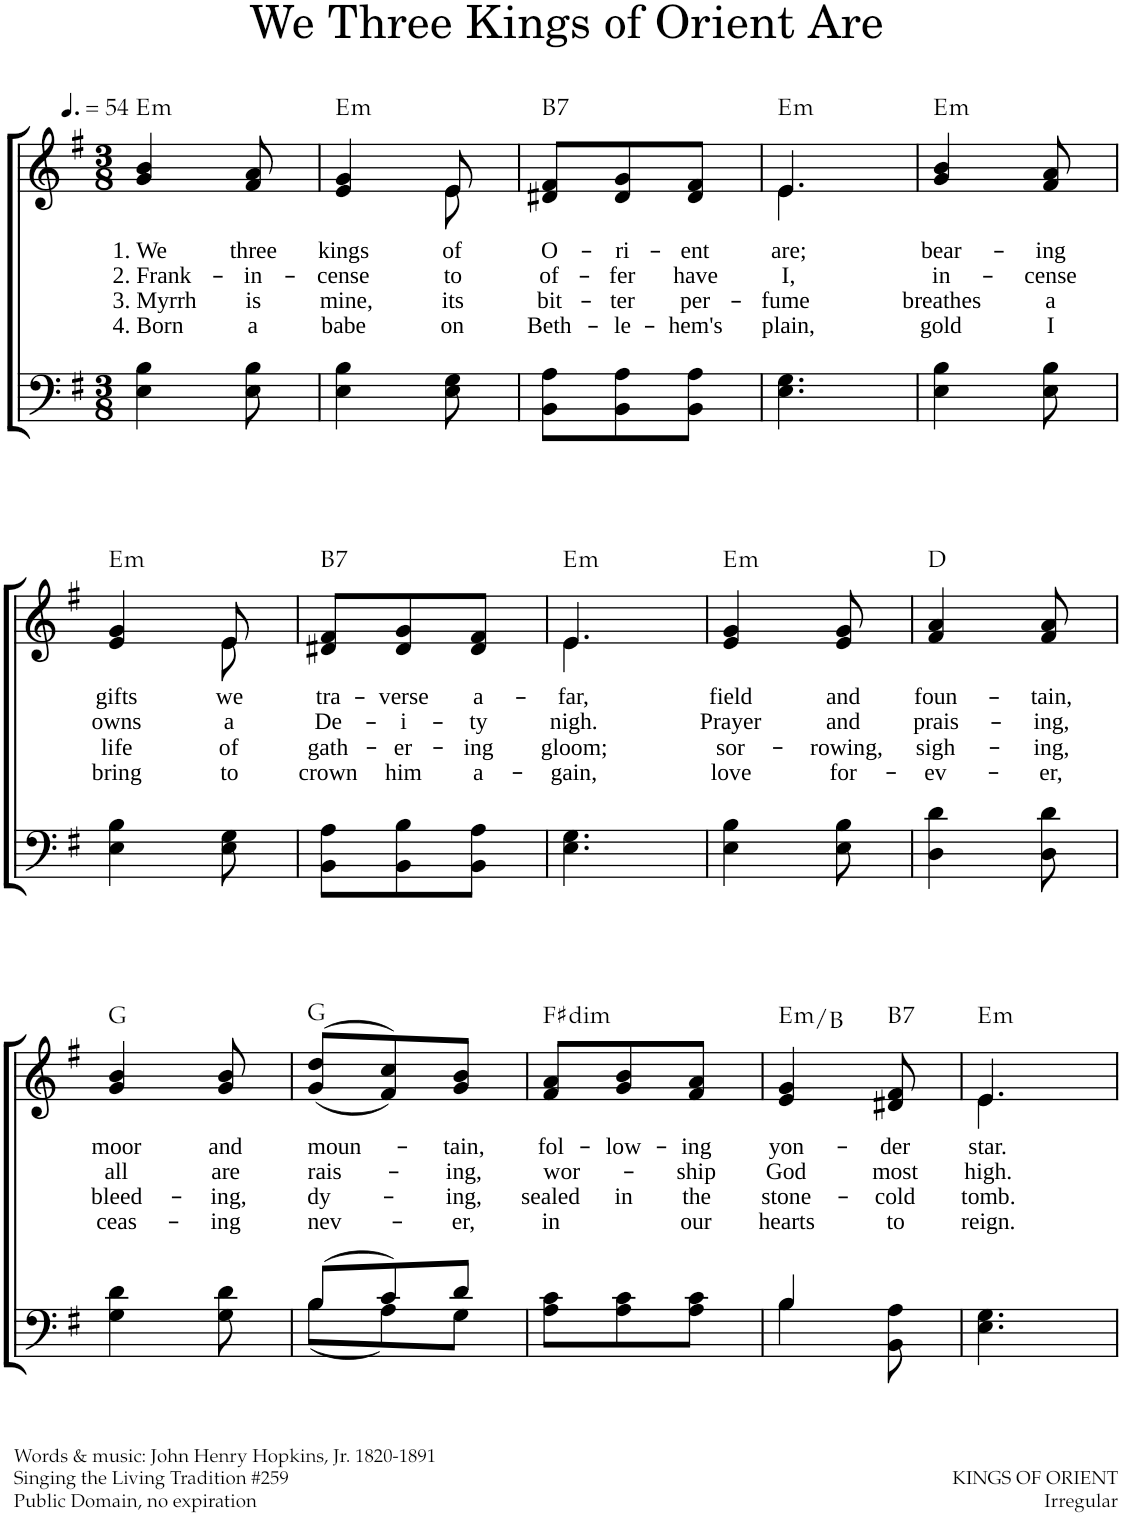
**kern	**kern	**text	**text	**text	**text	**harte
*part2	*part1	*part1	*part1	*part1	*part1	*part1
*staff2	*staff1	*staff1	*staff1	*staff1	*staff1	*
*I"Piano	*I"Piano	*	*	*	*	*
*I'Pno	*I'Pno	*	*	*	*	*
*clefF4	*clefG2	*	*	*	*	*
*k[f#]	*k[f#]	*	*	*	*	*
*M3/8	*M3/8	*	*	*	*	*
*MM81	*MM81	*	*	*	*	*
=	=	=	=	=	=	=
!	!	!LO:LY:b	!LO:LY:b	!LO:LY:b	!LO:LY:b	!LO:H:kt=m
4E\ 4B\	4g/ 4b/	1. We	2. Frank-	3. Myrrh	4. Born	E:min
!	!	!LO:LY:b	!LO:LY:b	!LO:LY:b	!LO:LY:b	!
8E\ 8B\	8f#/ 8a/	three	-in-	is	a	.
=1	=1	=1	=1	=1	=1	=1
!	!	!LO:LY:b	!LO:LY:b	!LO:LY:b	!LO:LY:b	!LO:H:kt=m
*	*^	*	*	*	*	*
4E\ 4B\	4e/ 4g/	4ryy	kings	-cense	mine,	babe	E:min
!	!	!	!LO:LY:b	!LO:LY:b	!LO:LY:b	!LO:LY:b	!
8E\ 8G\	8e/	8e\	of	to	its	on	.
=2	=2	=2	=2	=2	=2	=2	=2
!	!	!	!LO:LY:b	!LO:LY:b	!LO:LY:b	!LO:LY:b	!LO:H:kt=7
*	*v	*v	*	*	*	*	*
8BB\ 8A\L	8d#X/ 8f#/L	O-	of-	bit-	Beth-	B:7
!	!	!LO:LY:b	!LO:LY:b	!LO:LY:b	!LO:LY:b	!
8BB\ 8A\	8d#/ 8g/	-ri-	-fer	-ter	-le-	.
!	!	!LO:LY:b	!LO:LY:b	!LO:LY:b	!LO:LY:b	!
8BB\ 8A\J	8d#/ 8f#/J	-ent	have	per-	-hem's	.
=3	=3	=3	=3	=3	=3	=3
!	!	!LO:LY:b	!LO:LY:b	!LO:LY:b	!LO:LY:b	!LO:H:kt=m
*	*^	*	*	*	*	*
4.E\ 4.G\	4.e/	4.e\	are;	I,	-fume	plain,	E:min
=4	=4	=4	=4	=4	=4	=4	=4
!	!	!	!LO:LY:b	!LO:LY:b	!LO:LY:b	!LO:LY:b	!LO:H:kt=m
*	*v	*v	*	*	*	*	*
4E\ 4B\	4g/ 4b/	bear-	in-	breathes	gold	E:min
!	!	!LO:LY:b	!LO:LY:b	!LO:LY:b	!LO:LY:b	!
8E\ 8B\	8f#/ 8a/	-ing	-cense	a	I	.
!!LO:LB:g=z
=5	=5	=5	=5	=5	=5	=5
!	!	!LO:LY:b	!LO:LY:b	!LO:LY:b	!LO:LY:b	!LO:H:kt=m
*	*^	*	*	*	*	*
4E\ 4B\	4e/ 4g/	4ryy	gifts	owns	life	bring	E:min
!	!	!	!LO:LY:b	!LO:LY:b	!LO:LY:b	!LO:LY:b	!
8E\ 8G\	8e/	8e\	we	a	of	to	.
=6	=6	=6	=6	=6	=6	=6	=6
*^	*	*	*	*	*	*	*
!	!	!	!	!LO:LY:b	!LO:LY:b	!LO:LY:b	!LO:LY:b	!LO:H:kt=7
*	*	*v	*v	*	*	*	*	*
8BB\ 8A\L	8ryy	8d#X/ 8f#/L	tra-	De-	gath-	crown	B:7
!	!	!	!LO:LY:b	!LO:LY:b	!LO:LY:b	!LO:LY:b	!
8BB\	4B\	8d#/ 8g/	-verse	-i-	-er-	him	.
!	!	!	!LO:LY:b	!LO:LY:b	!LO:LY:b	!LO:LY:b	!
8BB\ 8A\J	.	8d#/ 8f#/J	a-	-ty	-ing	a-	.
*v	*v	*	*	*	*	*	*
=7	=7	=7	=7	=7	=7	=7
!	!	!LO:LY:b	!LO:LY:b	!LO:LY:b	!LO:LY:b	!LO:H:kt=m
*	*^	*	*	*	*	*
4.E\ 4.G\	4.e/	4.e\	-far,	nigh.	gloom;	-gain,	E:min
=8	=8	=8	=8	=8	=8	=8	=8
!	!	!	!LO:LY:b	!LO:LY:b	!LO:LY:b	!LO:LY:b	!LO:H:kt=m
*	*v	*v	*	*	*	*	*
4E\ 4B\	4e/ 4g/	field	Prayer	sor-	love	E:min
!	!	!LO:LY:b	!LO:LY:b	!LO:LY:b	!LO:LY:b	!
8E\ 8B\	8e/ 8g/	and	and	-rowing,	for-	.
=9	=9	=9	=9	=9	=9	=9
!	!	!LO:LY:b	!LO:LY:b	!LO:LY:b	!LO:LY:b	!
4D\ 4d\	4f#/ 4a/	foun-	prais-	sigh-	-ev-	D:maj
!	!	!LO:LY:b	!LO:LY:b	!LO:LY:b	!LO:LY:b	!
8D\ 8d\	8f#/ 8a/	-tain,	-ing,	-ing,	-er,	.
!!LO:LB:g=z
=10	=10	=10	=10	=10	=10	=10
!	!	!LO:LY:b	!LO:LY:b	!LO:LY:b	!LO:LY:b	!
4G\ 4d\	4g/ 4b/	moor	all	bleed-	ceas-	G:maj
!	!	!LO:LY:b	!LO:LY:b	!LO:LY:b	!LO:LY:b	!
8G\ 8d\	8g/ 8b/	and	are	-ing,	-ing	.
=11	=11	=11	=11	=11	=11	=11
*^	*	*	*	*	*	*
!	!	!	!LO:LY:b	!LO:LY:b	!LO:LY:b	!LO:LY:b	!
(>8B/L	(<8B\L	(<(>8g/ 8dd/L	moun-	rais-	dy-	nev-	G:maj
8c/)	8A\)	8f#/ 8cc/))	.	.	.	.	.
!	!	!	!LO:LY:b	!LO:LY:b	!LO:LY:b	!LO:LY:b	!
8d/J	8G\J	8g/ 8b/J	-tain,	-ing,	-ing,	-er,	.
=12	=12	=12	=12	=12	=12	=12	=12
!	!	!	!LO:LY:b	!LO:LY:b	!LO:LY:b	!LO:LY:b	!LO:H:kt=dim
*v	*v	*	*	*	*	*	*
8A\ 8c\L	8f#/ 8a/L	fol-	wor-	sealed	in	F#:dim
!	!	!LO:LY:b	!	!LO:LY:b	!	!
8A\ 8c\	8g/ 8b/	-low-	.	in	.	.
!	!	!LO:LY:b	!LO:LY:b	!LO:LY:b	!LO:LY:b	!
8A\ 8c\J	8f#/ 8a/J	-ing	-ship	the	our	.
=13	=13	=13	=13	=13	=13	=13
*^	*	*	*	*	*	*
!	!	!	!LO:LY:b	!LO:LY:b	!LO:LY:b	!LO:LY:b	!LO:H:kt=m
4B/	4B\	4e/ 4g/	yon-	God	stone-	hearts	E:min/5
!	!	!	!LO:LY:b	!LO:LY:b	!LO:LY:b	!LO:LY:b	!LO:H:kt=7
8BB\ 8A\	8ryy	8d#X/ 8f#/	-der	most	-cold	to	B:7
=14	=14	=14	=14	=14	=14	=14	=14
!	!	!	!LO:LY:b	!LO:LY:b	!LO:LY:b	!LO:LY:b	!LO:H:kt=m
*v	*v	*^	*	*	*	*	*
4.E\ 4.G\	4.e/	4.e\	star.	high.	tomb.	reign.	E:min
*	*v	*v	*	*	*	*	*
=	=	=	=	=	=	=
*-	*-	*-	*-	*-	*-	*-
